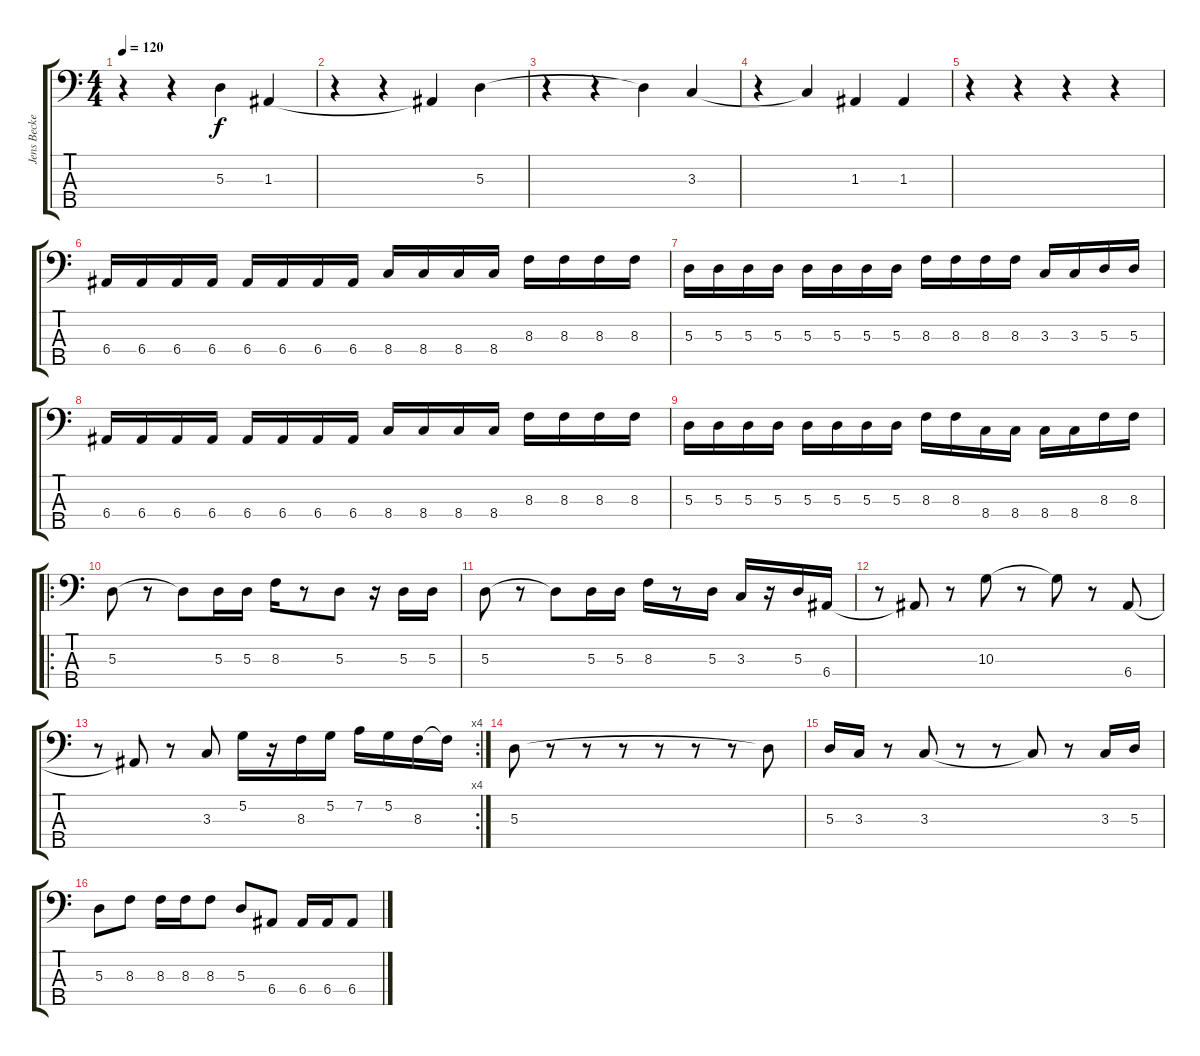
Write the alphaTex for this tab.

\track ("Jens Becker" "Jens Becke") {instrument electricbasspick}
\staff {score tabs}
\tuning (G2 D2 A1 E1 B0) {hide}
\ts (4 4)
\tempo 120
\clef f4
\ks c
r.4{dy f} r.4 5.3{t}.4 1.3.4 |
r.4 r.4 1.3{t}.4 5.3.4 |
r.4 r.4 5.3{t}.4 3.3.4 |
r.4 3.3{t}.4 1.3.4 1.3.4 |
r.4 r.4 r.4 r.4 |
6.4.16 6.4.16 6.4.16 6.4.16 6.4.16 6.4.16 6.4.16 6.4.16 8.4.16 8.4.16 8.4.16 8.4.16 8.3.16 8.3.16 8.3.16 8.3.16 |
5.3.16 5.3.16 5.3.16 5.3.16 5.3.16 5.3.16 5.3.16 5.3.16 8.3.16 8.3.16 8.3.16 8.3.16 3.3.16 3.3.16 5.3.16 5.3.16 |
6.4.16 6.4.16 6.4.16 6.4.16 6.4.16 6.4.16 6.4.16 6.4.16 8.4.16 8.4.16 8.4.16 8.4.16 8.3.16 8.3.16 8.3.16 8.3.16 |
5.3.16 5.3.16 5.3.16 5.3.16 5.3.16 5.3.16 5.3.16 5.3.16 8.3.16 8.3.16 8.4.16 8.4.16 8.4.16 8.4.16 8.3.16 8.3.16 |
\ro
5.3.8 r.8 5.3{t}.8 5.3.16 5.3.16 8.3.16 r.8 5.3.8 r.16 5.3.16 5.3.16 |
5.3.8 r.8 5.3{t}.8 5.3.16 5.3.16 8.3.16 r.8 5.3.16 3.3.16 r.16 5.3.16 6.4.16 |
r.8 6.4{t}.8 r.8 10.3.8 r.8 10.3{t}.8 r.8 6.4.8 |
\rc 4
r.8 6.4{t}.8 r.8 3.3.8 5.2.16 r.16 8.3.16 5.2.16 7.2.16 5.2.16 8.3.16 8.3{t}.16 |
5.3.8 r.8 r.8 r.8 r.8 r.8 r.8 5.3{t}.8 |
5.3.16 3.3.16 r.8 3.3.8 r.8 r.8 3.3{t}.8 r.8 3.3.16 5.3.16 |
5.3.8 8.3.8 8.3.16 8.3.16 8.3.8 5.3.8 6.4.8 6.4.16 6.4.16 6.4.8
